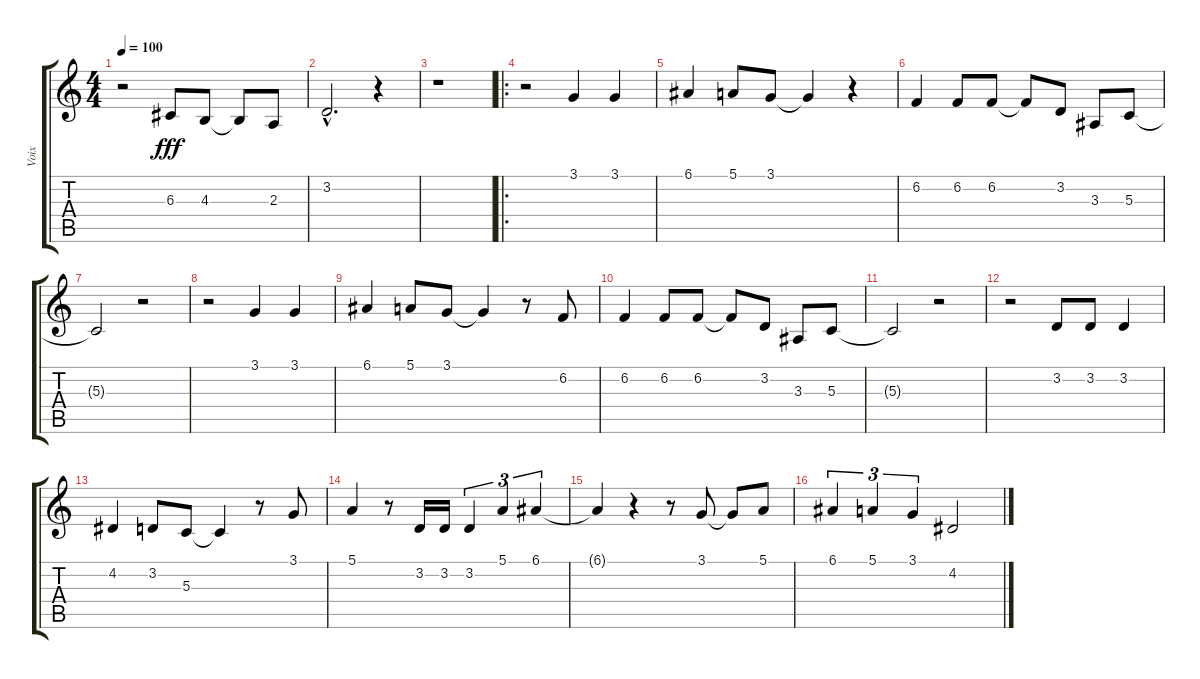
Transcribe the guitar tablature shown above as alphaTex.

\track ("Voix" "Voix") {instrument accordion}
\staff {score tabs}
\tuning (E4 B3 G3 D3 A2 E2) {hide}
\ts (4 4)
\tempo 100
\clef g2
\ks c
r.2{dy fff} 6.3.8 4.3.8 4.3{t}.8 2.3.8 |
3.2{hac}.2{d} r.4 |
r.1 |
\ro
r.2 3.1.4 3.1.4 |
6.1.4 5.1.8 3.1.8 3.1{t}.4 r.4 |
6.2.4 6.2.8 6.2.8 6.2{t}.8 3.2.8 3.3.8 5.3.8 |
5.3{t}.2 r.2 |
r.2 3.1.4 3.1.4 |
6.1.4 5.1.8 3.1.8 3.1{t}.4 r.8 6.2.8 |
6.2.4 6.2.8 6.2.8 6.2{t}.8 3.2.8 3.3.8 5.3.8 |
5.3{t}.2 r.2 |
r.2 3.2.8 3.2.8 3.2.4 |
4.2.4 3.2.8 5.3.8 5.3{t}.4 r.8 3.1.8 |
5.1.4 r.8 3.2.16 3.2.16 3.2.4{tu (3 2)} 5.1.4{tu (3 2)} 6.1.4{tu (3 2)} |
6.1{t}.4 r.4 r.8 3.1.8 3.1{t}.8 5.1.8 |
6.1.4{tu (3 2)} 5.1.4{tu (3 2)} 3.1.4{tu (3 2)} 4.2.2
